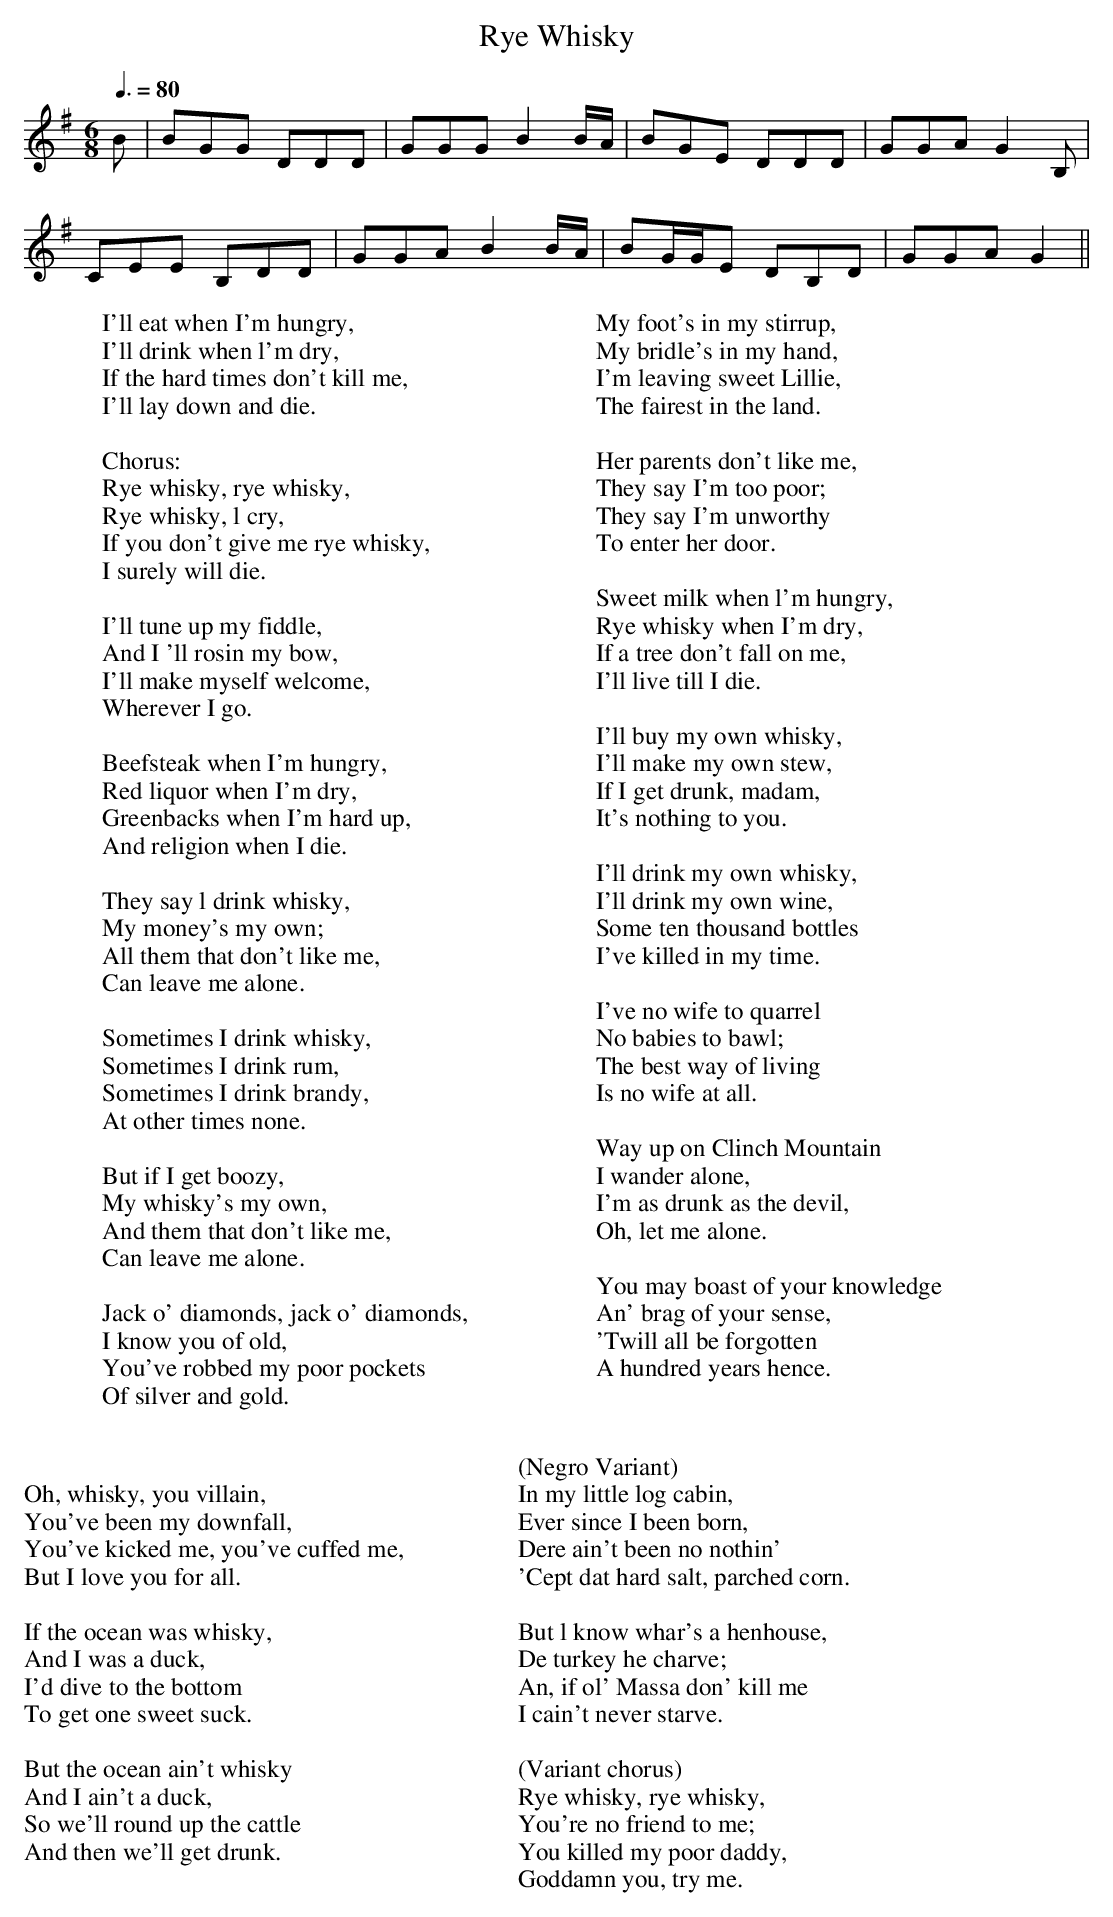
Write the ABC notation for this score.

X:1
T:Rye Whisky
M:6/8
L:1/8
Q:3/8=80
W:I'll eat when I'm hungry,
W:I'll drink when l'm dry,
W:If the hard times don't kill me,
W:I'll lay down and die.
W:
W:  Chorus:
W:  Rye whisky, rye whisky,
W:  Rye whisky, l cry,
W:  If you don't give me rye whisky,
W:  I surely will die.
W:
W:I'll tune up my fiddle,
W:And I 'll rosin my bow,
W:I'll make myself welcome,
W:Wherever I go.
W:
W:Beefsteak when I'm hungry,
W:Red liquor when I'm dry,
W:Greenbacks when I'm hard up,
W:And religion when I die.
W:
W:They say l drink whisky,
W:My money's my own;
W:All them that don't like me,
W:Can leave me alone.
W:
W:Sometimes I drink whisky,
W:Sometimes I drink rum,
W:Sometimes I drink brandy,
W:At other times none.
W:
W:But if I get boozy,
W:My whisky's my own,
W:And them that don't like me,
W:Can leave me alone.
W:
W:Jack o' diamonds, jack o' diamonds,
W:I know you of old,
W:You've robbed my poor pockets
W:Of silver and gold.
W:
W:Oh, whisky, you villain,
W:You've been my downfall,
W:You've kicked me, you've cuffed me,
W:But I love you for all.
W:
W:If the ocean was whisky,
W:And I was a duck,
W:I'd dive to the bottom
W:To get one sweet suck.
W:
W:But the ocean ain't whisky
W:And I ain't a duck,
W:So we'll round up the cattle
W:And then we'll get drunk.
W:
W:My foot's in my stirrup,
W:My bridle's in my hand,
W:I'm leaving sweet Lillie,
W:The fairest in the land.
W:
W:Her parents don't like me,
W:They say I'm too poor;
W:They say I'm unworthy
W:To enter her door.
W:
W:Sweet milk when l'm hungry,
W:Rye whisky when I'm dry,
W:If a tree don't fall on me,
W:I'll live till I die.
W:
W:I'll buy my own whisky,
W:I'll make my own stew,
W:If I get drunk, madam,
W:It's nothing to you.
W:
W:I'll drink my own whisky,
W:I'll drink my own wine,
W:Some ten thousand bottles
W:I've killed in my time.
W:
W:I've no wife to quarrel
W:No babies to bawl;
W:The best way of living
W:Is no wife at all.
W:
W:Way up on Clinch Mountain
W:I wander alone,
W:I'm as drunk as the devil,
W:Oh, let me alone.
W:
W:You may boast of your knowledge
W:An' brag of your sense,
W:'Twill all be forgotten
W:A hundred years hence.
W:
W:(Negro Variant)
W:In my little log cabin,
W:Ever since I been born,
W:Dere ain't been no nothin'
W:'Cept dat hard salt, parched corn.
W:
W:But l know whar's a henhouse,
W:De turkey he charve;
W:An, if ol' Massa don' kill me
W:I cain't never starve.
W:
W:(Variant chorus)
W:Rye whisky, rye whisky,
W:You're no friend to me;
W:You killed my poor daddy,
W:Goddamn you, try me.
K:G
B|BGG DDD|GGG B2B/A/|BGE DDD|GGA G2B,|
CEE B,DD|GGA B2B/A/|BG/G/E DB,D|GGA G2||
